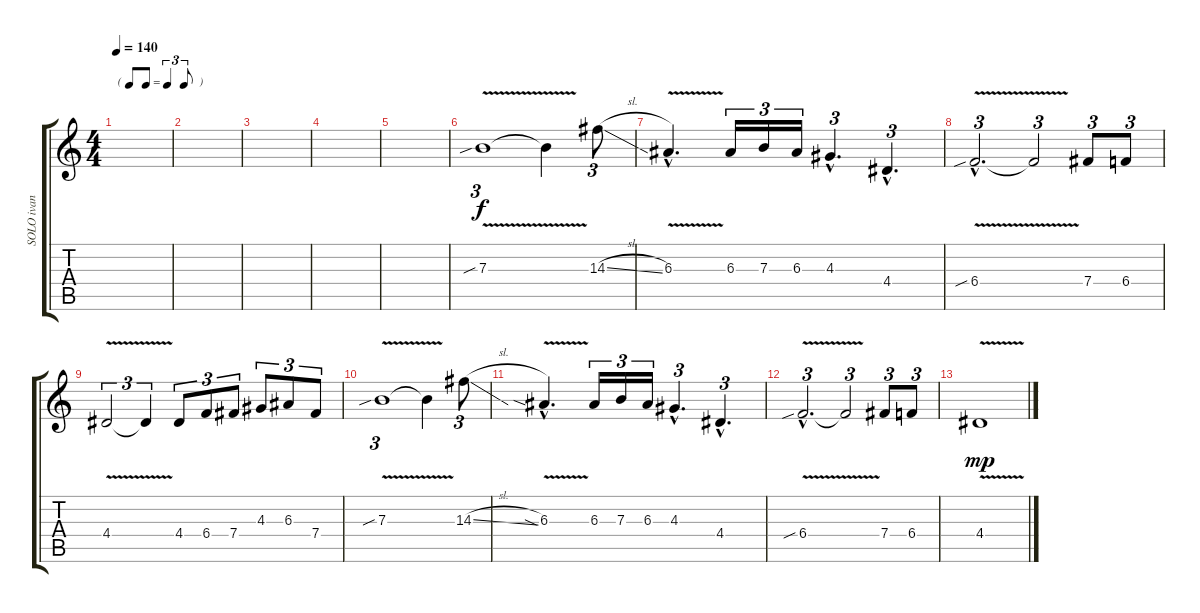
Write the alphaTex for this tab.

\track ("SOLO ivan" "SOLO ivan") {instrument overdrivenguitar}
\staff {score tabs}
\tuning (Db4 Ab3 E3 B2 Gb2 B1) {hide}
\ts (4 4)
\tf triplet8th
\tempo 140
\clef g2
\ks c
|
|
|
|
|
7.3{v sib}.1{tu (3 2)} 7.3{t}.4 14.3{sl}.8{tu (3 2)} |
6.3{v hac}.4{d} 6.3.16{tu (3 2)} 7.3.16{tu (3 2)} 6.3.16{tu (3 2)} 4.3{hac}.4{d tu (3 2)} 4.4{hac}.4{d tu (3 2)} |
6.4{v sib hac}.2{d tu (3 2)} 6.4{t}.2{tu (3 2)} 7.4.8{tu (3 2)} 6.4.8{tu (3 2)} |
4.4{v}.2{tu (3 2)} 4.4{t}.4{tu (3 2)} 4.4.8{tu (3 2)} 6.4.8{tu (3 2)} 7.4.8{tu (3 2)} 4.3.8{tu (3 2)} 6.3.8{tu (3 2)} 7.4.8{tu (3 2)} |
7.3{v sib}.1{tu (3 2)} 7.3{t}.4 14.3{sl}.8{tu (3 2)} |
6.3{v sia hac}.4{d} 6.3.16{tu (3 2)} 7.3.16{tu (3 2)} 6.3.16{tu (3 2)} 4.3{hac}.4{d tu (3 2)} 4.4{hac}.4{d tu (3 2)} |
6.4{v sib hac}.2{d tu (3 2)} 6.4{t}.2{tu (3 2)} 7.4.8{tu (3 2)} 6.4.8{tu (3 2)} |
4.4{v}.1{dy mp}
